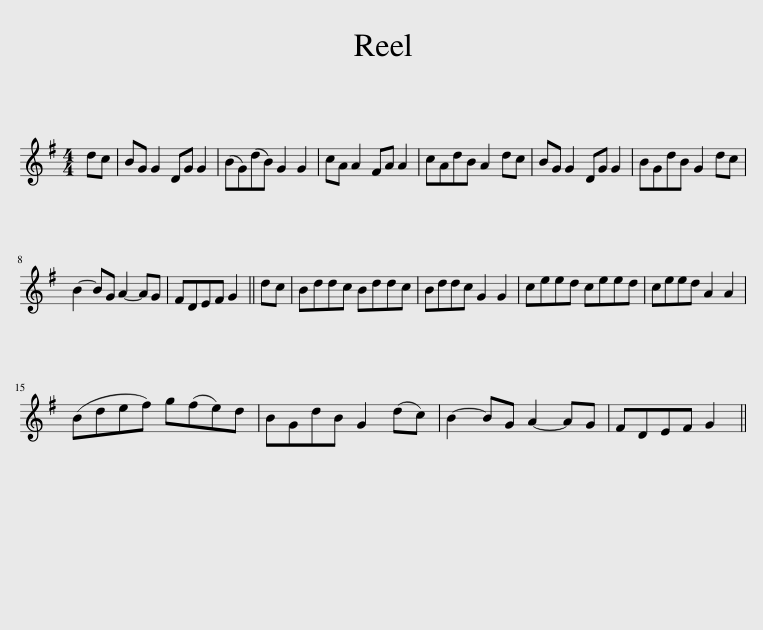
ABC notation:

X:1
L:1/8
M:4/4
I:linebreak $
K:G
V:1 treble
V:1
 dc | BG G2 DG G2 | (BG)(dB) G2 G2 | cA A2 FA A2 | cAdB A2 dc | %5
 BG G2 DG G2 | BGdB G2 dc |$ B2- BG A2- AG | FDEF G2 || dc | %10
 Bddc Bddc | Bddc G2 G2 | ceed ceed | ceed A2 A2 |$ (Bdef) g(fe)d | %15
 BGdB G2 (dc) | B2- BG A2- AG | FDEF G2 || %18
